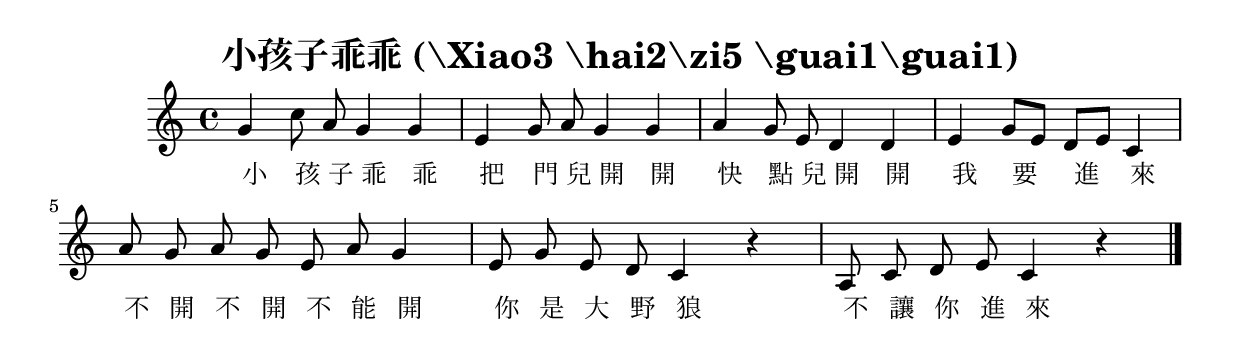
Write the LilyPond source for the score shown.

%
% xiao-haizi-guai-guai.ly
%

\version "2.2.4"

\header {
  title = "小孩子乖乖 (\Xiao3 \hai2\zi5 \guai1\guai1)"
  composer = ""
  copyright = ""
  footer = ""
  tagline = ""
  latexpackages = "[encapsulated]CJK,pinyin,[cjkbg5]ucs"
  inputencoding = "utf8"
  fontencoding = "C00,OT1"
  atbegindocument = "\fontfamily{bsmi}"
}

melody = \notes \relative c'' {
  g4 c8 a g4 g |
  e4 g8 a g4 g |
  a4 g8 e d4 d |
  e4 g8[ e] d[ e] c4 |

  a'8 g a g e a g4 |
  e8 g e d c4 r |
  a8 c d e c4 r \bar "|."
}

text = \lyrics {
  小 孩 子 乖 乖
  把 門 兒 開 開
  快 點 兒 開 開
  我 要 進 來

  不 開 不 開 不 能 開
  你 是 大 野 狼
  不 讓 你 進 來
}

\score {
  <<
    \context Voice = one {
      \set Staff.autoBeaming = ##f
      \override Score.LyricText #'extra-offset = #'(1 . 0)
      \melody
    }
    \lyricsto "one" \new Lyrics \text
  >>
  \paper { }
}

% Local Variables:
% coding: utf-8
% End:

% EOF
